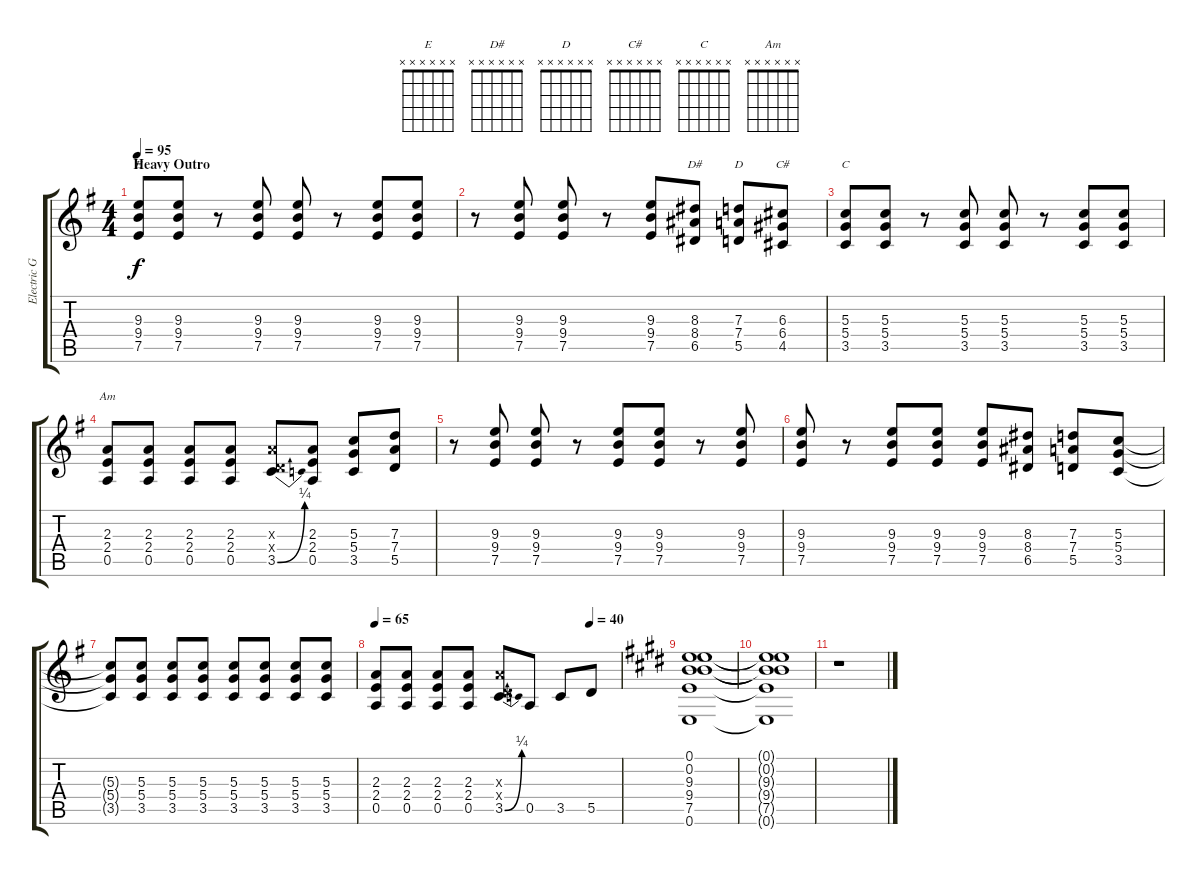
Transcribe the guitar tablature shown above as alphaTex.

\track ("Electric Guitar" "Electric G") {instrument overdrivenguitar}
\staff {score tabs}
\tuning (E4 B3 G3 D3 A2 E2) {hide}
\chord ("E" x x x x x x)
\chord ("D#" x x x x x x)
\chord ("D" x x x x x x)
\chord ("C#" x x x x x x)
\chord ("C" x x x x x x)
\chord ("Am" x x x x x x)
\ts (4 4)
\section ("" "Heavy Outro")
\tempo 95
\clef g2
\ks eminor
(9.3 9.4 7.5).8{ch "E" dy f} (9.3 9.4 7.5).8 r.8 (9.3 9.4 7.5).8 (9.3 9.4 7.5).8 r.8 (9.3 9.4 7.5).8 (9.3 9.4 7.5).8 |
r.8 (9.3 9.4 7.5).8 (9.3 9.4 7.5).8 r.8 (9.3 9.4 7.5).8 (8.3 8.4 6.5).8{ch "D#"} (7.3 7.4 5.5).8{ch "D"} (6.3 6.4 4.5).8{ch "C#"} |
(5.3 5.4 3.5).8{ch "C"} (5.3 5.4 3.5).8 r.8 (5.3 5.4 3.5).8 (5.3 5.4 3.5).8 r.8 (5.3 5.4 3.5).8 (5.3 5.4 3.5).8 |
(2.3 2.4 0.5).8{ch "Am"} (2.3 2.4 0.5).8 (2.3 2.4 0.5).8 (2.3 2.4 0.5).8 (2.3{x} 0.4{x} 3.5{be (bend 0 0 60 1)}).8 (2.3 2.4 0.5).8 (5.3 5.4 3.5).8 (7.3 7.4 5.5).8 |
r.8 (9.3 9.4 7.5).8 (9.3 9.4 7.5).8 r.8 (9.3 9.4 7.5).8 (9.3 9.4 7.5).8 r.8 (9.3 9.4 7.5).8 |
(9.3 9.4 7.5).8 r.8 (9.3 9.4 7.5).8 (9.3 9.4 7.5).8 (9.3 9.4 7.5).8 (8.3 8.4 6.5).8 (7.3 7.4 5.5).8 (5.3 5.4 3.5).8 |
(5.3{t} 5.4{t} 3.5{t}).8 (5.3 5.4 3.5).8 (5.3 5.4 3.5).8 (5.3 5.4 3.5).8 (5.3 5.4 3.5).8 (5.3 5.4 3.5).8 (5.3 5.4 3.5).8 (5.3 5.4 3.5).8 |
\tempo 65
\tempo (40 0.875)
(2.3 2.4 0.5).8 (2.3 2.4 0.5).8 (2.3 2.4 0.5).8 (2.3 2.4 0.5).8 (2.3{x} 0.4{x} 3.5{be (bend 0 0 60 1)}).8 0.5.8 3.5.8 5.5.8 |
\ks e
(0.1 0.2 9.3 9.4 7.5 0.6).1 |
(0.1{t} 0.2{t} 9.3{t} 9.4{t} 7.5{t} 0.6{t}).1{volume 0} |
r.1
